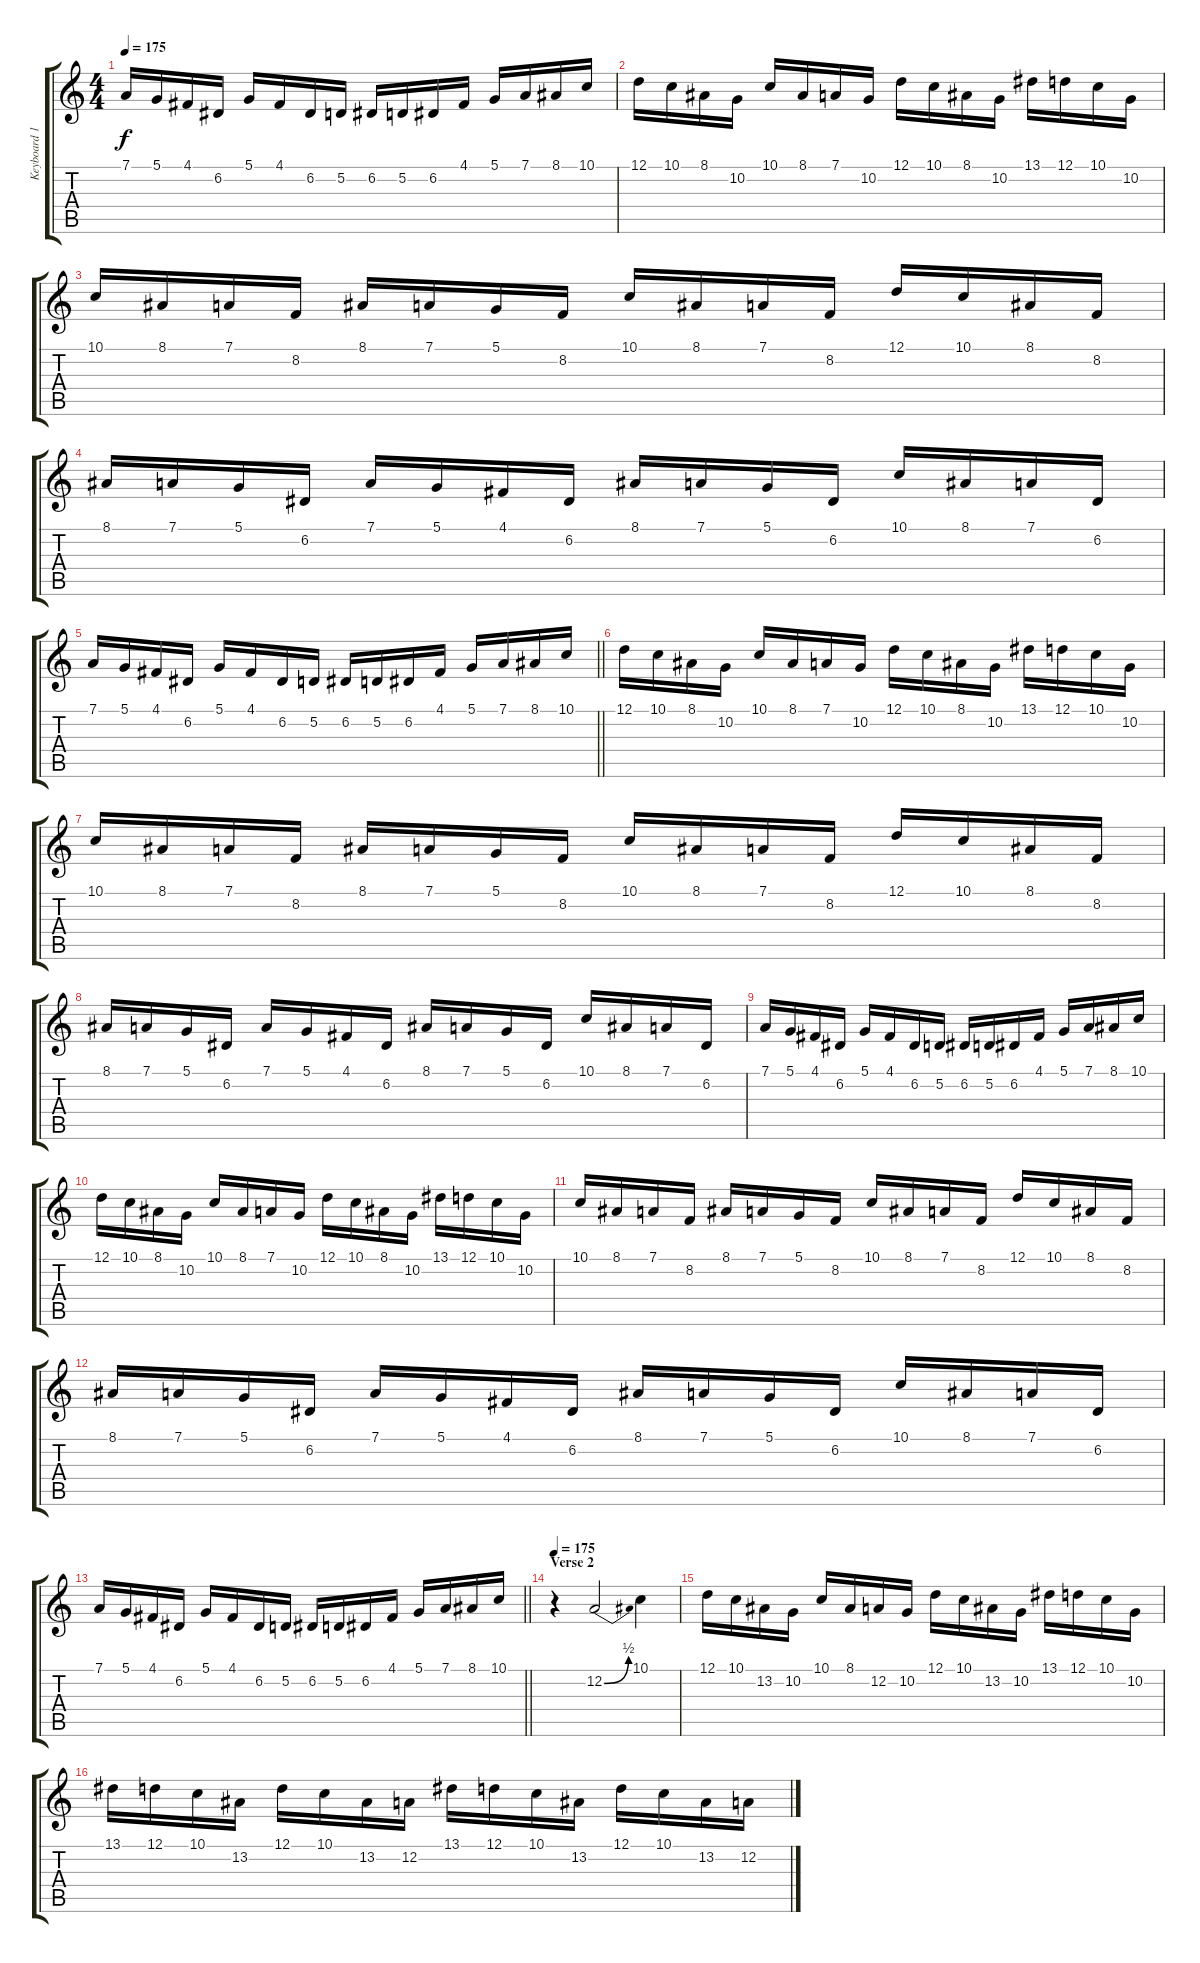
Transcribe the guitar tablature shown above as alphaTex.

\track ("Keyboard 1 (Lead)" "Keyboard 1") {instrument lead1square}
\staff {score tabs}
\tuning (D4 A3 F3 C3 G2 D2) {hide}
\ts (4 4)
\tempo 175
\clef g2
\ks c
7.1.16{dy f} 5.1.16 4.1.16 6.2.16 5.1.16 4.1.16 6.2.16 5.2.16 6.2.16 5.2.16 6.2.16 4.1.16 5.1.16 7.1.16 8.1.16 10.1.16 |
12.1.16{volume 6 balance 5 instrument lead8bassandlead} 10.1.16 8.1.16 10.2.16 10.1.16 8.1.16 7.1.16 10.2.16 12.1.16 10.1.16 8.1.16 10.2.16 13.1.16 12.1.16 10.1.16 10.2.16 |
10.1.16 8.1.16 7.1.16 8.2.16 8.1.16 7.1.16 5.1.16 8.2.16 10.1.16 8.1.16 7.1.16 8.2.16 12.1.16 10.1.16 8.1.16 8.2.16 |
8.1.16 7.1.16 5.1.16 6.2.16 7.1.16 5.1.16 4.1.16 6.2.16 8.1.16 7.1.16 5.1.16 6.2.16 10.1.16 8.1.16 7.1.16 6.2.16 |
\barLineRight lightlight
7.1.16 5.1.16 4.1.16 6.2.16 5.1.16 4.1.16 6.2.16 5.2.16 6.2.16 5.2.16 6.2.16 4.1.16 5.1.16 7.1.16 8.1.16 10.1.16 |
12.1.16{volume 8 balance 3 instrument lead8bassandlead} 10.1.16 8.1.16 10.2.16 10.1.16 8.1.16 7.1.16 10.2.16 12.1.16 10.1.16 8.1.16 10.2.16 13.1.16 12.1.16 10.1.16 10.2.16 |
10.1.16 8.1.16 7.1.16 8.2.16 8.1.16 7.1.16 5.1.16 8.2.16 10.1.16 8.1.16 7.1.16 8.2.16 12.1.16 10.1.16 8.1.16 8.2.16 |
8.1.16 7.1.16 5.1.16 6.2.16 7.1.16 5.1.16 4.1.16 6.2.16 8.1.16 7.1.16 5.1.16 6.2.16 10.1.16 8.1.16 7.1.16 6.2.16 |
7.1.16 5.1.16 4.1.16 6.2.16 5.1.16 4.1.16 6.2.16 5.2.16 6.2.16 5.2.16 6.2.16 4.1.16 5.1.16 7.1.16 8.1.16 10.1.16 |
12.1.16{volume 8 balance 3 instrument lead8bassandlead} 10.1.16 8.1.16 10.2.16 10.1.16 8.1.16 7.1.16 10.2.16 12.1.16 10.1.16 8.1.16 10.2.16 13.1.16 12.1.16 10.1.16 10.2.16 |
10.1.16 8.1.16 7.1.16 8.2.16 8.1.16 7.1.16 5.1.16 8.2.16 10.1.16 8.1.16 7.1.16 8.2.16 12.1.16 10.1.16 8.1.16 8.2.16 |
8.1.16 7.1.16 5.1.16 6.2.16 7.1.16 5.1.16 4.1.16 6.2.16 8.1.16 7.1.16 5.1.16 6.2.16 10.1.16 8.1.16 7.1.16 6.2.16 |
\barLineRight lightlight
7.1.16 5.1.16 4.1.16 6.2.16 5.1.16 4.1.16 6.2.16 5.2.16 6.2.16 5.2.16 6.2.16 4.1.16 5.1.16 7.1.16 8.1.16 10.1.16 |
\section ("" "Verse 2")
\tempo 175
r.4 12.2{be (bend 0 0 60 2)}.2{volume 15 balance 2 instrument lead1square} 10.1.4 |
12.1.16 10.1.16 13.2.16 10.2.16 10.1.16 8.1.16 12.2.16 10.2.16 12.1.16 10.1.16 13.2.16 10.2.16 13.1.16 12.1.16 10.1.16 10.2.16 |
13.1.16 12.1.16 10.1.16 13.2.16 12.1.16 10.1.16 13.2.16 12.2.16 13.1.16 12.1.16 10.1.16 13.2.16 12.1.16 10.1.16 13.2.16 12.2.16
